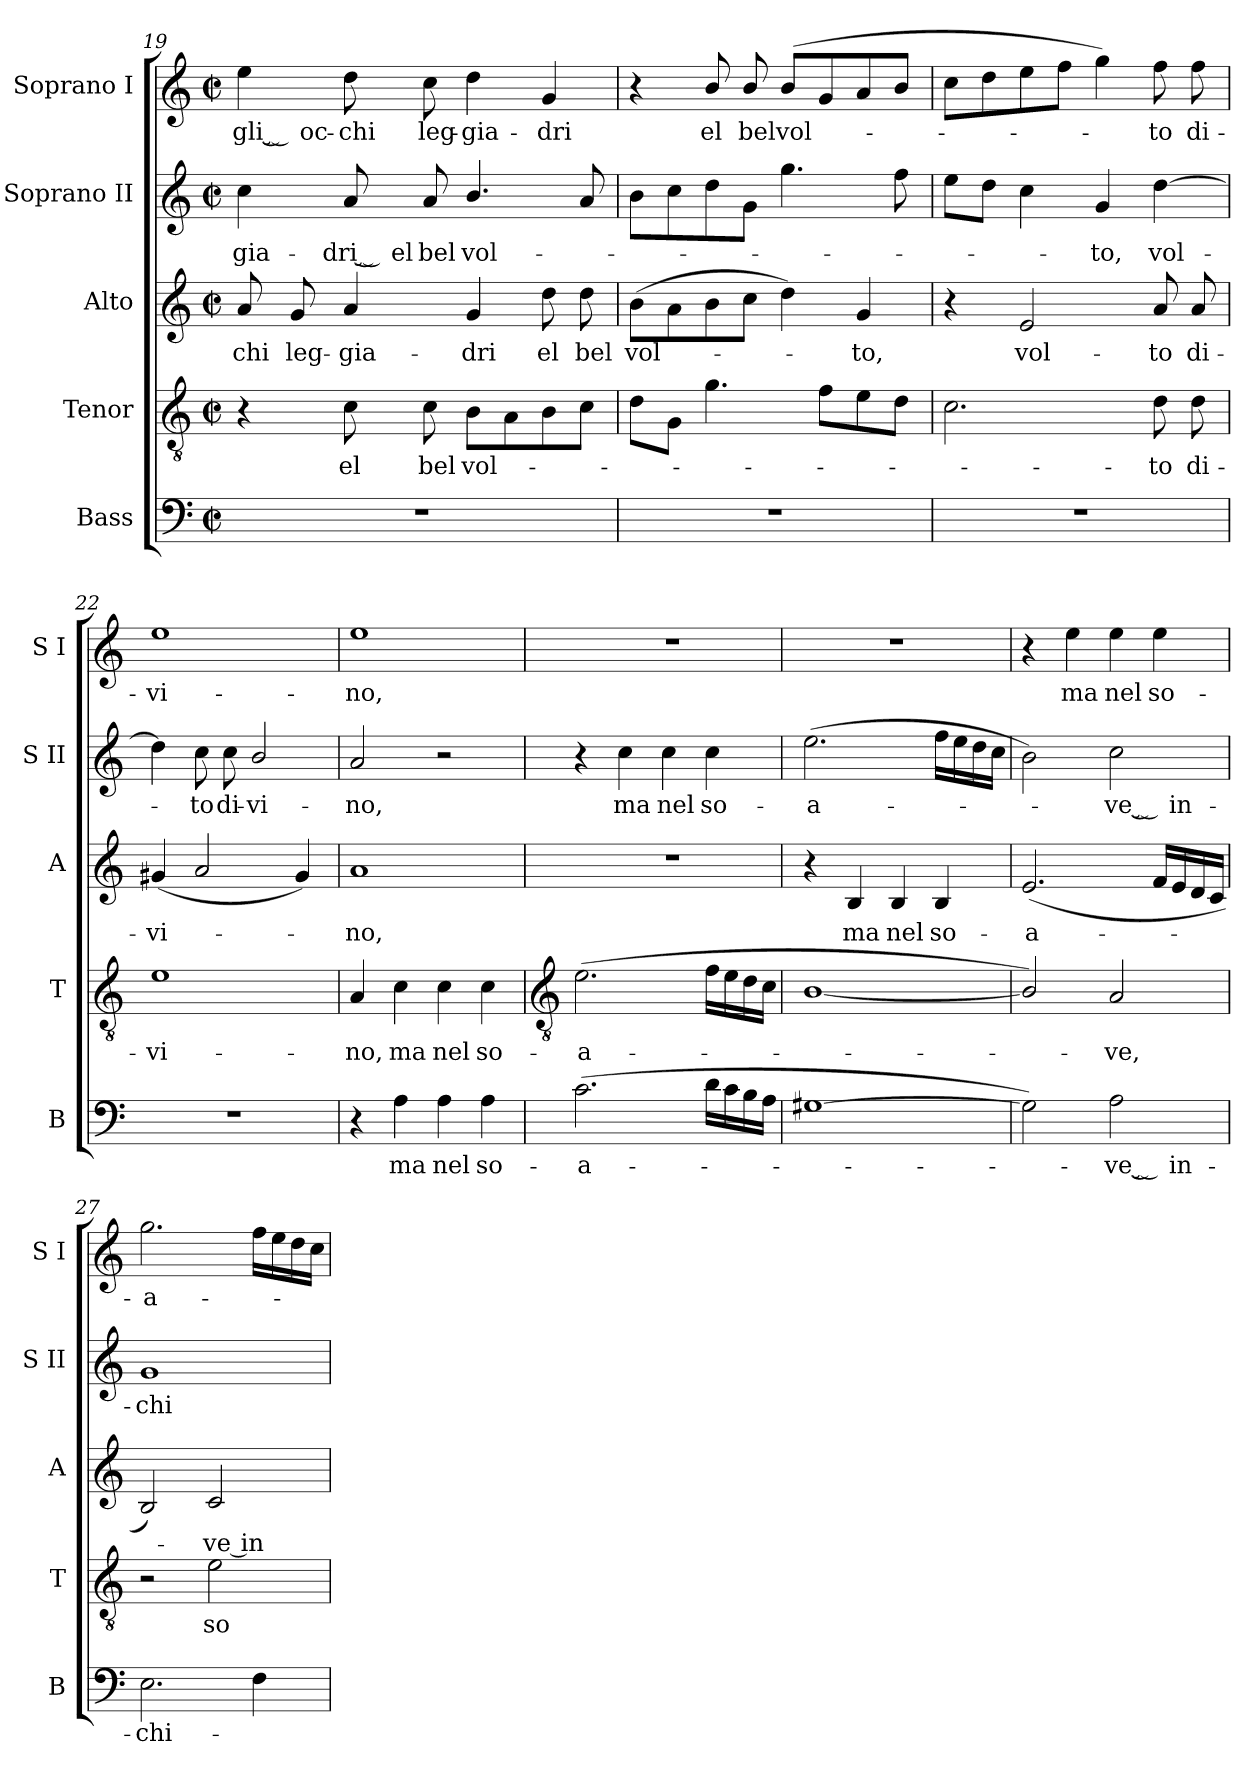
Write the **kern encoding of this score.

**kern	**text	**kern	**text	**kern	**text	**kern	**text	**kern	**text
*part5	*part5	*part4	*part4	*part3	*part3	*part2	*part2	*part1	*part1
*staff5	*staff5	*staff4	*staff4	*staff3	*staff3	*staff2	*staff2	*staff1	*staff1
*I"Bass	*	*I"Tenor	*	*I"Alto	*	*I"Soprano II	*	*I"Soprano I	*
*I'B	*	*I'T	*	*I'A	*	*I'S II	*	*I'S I	*
!!LO:LB:g=z
*clefF4	*	*clefGv2	*	*clefG2	*	*clefG2	*	*clefG2	*
*k[]	*	*k[]	*	*k[]	*	*k[]	*	*k[]	*
*C:	*	*C:	*	*C:	*	*C:	*	*C:	*
*M2/2	*	*M2/2	*	*M2/2	*	*M2/2	*	*M2/2	*
*met(c|)	*	*met(c|)	*	*met(c|)	*	*met(c|)	*	*met(c|)	*
=19	=19	=19	=19	=19	=19	=19	=19	=19	=19
!	!	!	!	!	!LO:LY:b	!	!LO:LY:b	!	!LO:LY:b
1r	.	4r	.	8a	-chi	4cc	gia-	4ee	gli ̮ oc-
!	!	!	!	!	!LO:LY:b	!	!	!	!
.	.	.	.	8g	leg-	.	.	.	.
!	!	!	!LO:LY:b	!	!LO:LY:b	!	!LO:LY:b	!	!LO:LY:b
.	.	8c	el	4a	-gia-	8a	-dri ̮ el	8dd	-chi
!	!	!	!LO:LY:b	!	!	!	!LO:LY:b	!	!LO:LY:b
.	.	8c	bel	.	.	8a	bel	8cc	leg-
!	!	!	!LO:LY:b	!	!LO:LY:b	!	!LO:LY:b	!	!LO:LY:b
.	.	8BL	vol-	4g	-dri	4.b/	vol-	4dd	-gia-
.	.	8A	.	.	.	.	.	.	.
!	!	!	!	!	!LO:LY:b	!	!	!	!LO:LY:b
.	.	8B	.	8dd	el	.	.	4g	-dri
!	!	!	!	!	!LO:LY:b	!	!	!	!
.	.	8cJ	.	8dd	bel	8a	.	.	.
=20	=20	=20	=20	=20	=20	=20	=20	=20	=20
!	!	!	!	!	!LO:LY:b	!	!	!	!
1r	.	8dL	.	(>8bL	vol-	8bL	.	4r	.
.	.	8GJ	.	8a	.	8cc	.	.	.
!	!	!	!	!	!	!	!	!	!LO:LY:b
.	.	4.g	.	8b	.	8dd	.	8b/	el
!	!	!	!	!	!	!	!	!	!LO:LY:b
.	.	.	.	8ccJ	.	8gJ	.	8b/	bel
!	!	!	!	!	!	!	!	!	!LO:LY:b
.	.	.	.	4dd)	.	4.gg	.	(>8bL	vol-
.	.	8fL	.	.	.	.	.	8g	.
!	!	!	!	!	!LO:LY:b	!	!	!	!
.	.	8e	.	4g	to,	.	.	8a	.
.	.	8dJ	.	.	.	8ff	.	8bJ	.
=21	=21	=21	=21	=21	=21	=21	=21	=21	=21
1r	.	2.c	.	4r	.	8eeL	.	8ccL	.
.	.	.	.	.	.	8ddJ	.	8dd	.
!	!	!	!	!	!LO:LY:b	!	!	!	!
.	.	.	.	2e	vol-	4cc	.	8ee	.
.	.	.	.	.	.	.	.	8ffJ	.
!	!	!	!	!	!	!	!LO:LY:b	!	!
.	.	.	.	.	.	4g	to,	4gg)	.
!	!	!	!LO:LY:b	!	!LO:LY:b	!	!LO:LY:b	!	!LO:LY:b
.	.	8d	to	8a	-to	[4dd	vol-	8ff	to
!	!	!	!LO:LY:b	!	!LO:LY:b	!	!	!	!LO:LY:b
.	.	8d	di-	8a	di-	.	.	8ff	di-
=22	=22	=22	=22	=22	=22	=22	=22	=22	=22
!	!	!	!LO:LY:b	!	!LO:LY:b	!	!	!	!LO:LY:b
1r	.	1e	-vi-	(<4g#X	-vi-	4dd]	.	1ee	-vi-
!	!	!	!	!	!	!	!LO:LY:b	!	!
.	.	.	.	2a	.	8cc	to	.	.
!	!	!	!	!	!	!	!LO:LY:b	!	!
.	.	.	.	.	.	8cc	di-	.	.
!	!	!	!	!	!	!	!LO:LY:b	!	!
.	.	.	.	.	.	2b/	-vi-	.	.
.	.	.	.	4g#)	.	.	.	.	.
=23	=23	=23	=23	=23	=23	=23	=23	=23	=23
!	!	!	!LO:LY:b	!	!LO:LY:b	!	!LO:LY:b	!	!LO:LY:b
4r	.	4A	-no,	1a	no,	2a	-no,	1ee	-no,
!	!LO:LY:b	!	!LO:LY:b	!	!	!	!	!	!
4A	ma	4c	ma	.	.	.	.	.	.
!	!LO:LY:b	!	!LO:LY:b	!	!	!	!	!	!
4A	nel	4c	nel	.	.	2r	.	.	.
!	!LO:LY:b	!	!LO:LY:b	!	!	!	!	!	!
4A	so-	4c	so-	.	.	.	.	.	.
!!LO:LB:g=z
=24	=24	=24	=24	=24	=24	=24	=24	=24	=24
*	*	*clefGv2	*	*	*	*	*	*	*
!	!LO:LY:b	!	!LO:LY:b	!	!	!	!	!	!
(>2.c	-a-	(>2.e	-a-	1r	.	4r	.	1r	.
!	!	!	!	!	!	!	!LO:LY:b	!	!
.	.	.	.	.	.	4cc	ma	.	.
!	!	!	!	!	!	!	!LO:LY:b	!	!
.	.	.	.	.	.	4cc	nel	.	.
!	!	!	!	!	!	!	!LO:LY:b	!	!
16dLL	.	16fLL	.	.	.	4cc	so-	.	.
16c	.	16e	.	.	.	.	.	.	.
16B	.	16d	.	.	.	.	.	.	.
16AJJ	.	16cJJ	.	.	.	.	.	.	.
=25	=25	=25	=25	=25	=25	=25	=25	=25	=25
!	!	!	!	!	!	!	!LO:LY:b	!	!
[1G#X	.	[1B/	.	4r	.	(>2.ee	-a-	1r	.
!	!	!	!	!	!LO:LY:b	!	!	!	!
.	.	.	.	4B	ma	.	.	.	.
!	!	!	!	!	!LO:LY:b	!	!	!	!
.	.	.	.	4B	nel	.	.	.	.
!	!	!	!	!	!LO:LY:b	!	!	!	!
.	.	.	.	4B	so-	16ffLL	.	.	.
.	.	.	.	.	.	16ee	.	.	.
.	.	.	.	.	.	16dd	.	.	.
.	.	.	.	.	.	16ccJJ	.	.	.
=26	=26	=26	=26	=26	=26	=26	=26	=26	=26
!	!	!	!	!	!LO:LY:b	!	!	!	!
2G#])	.	2B/])	.	(<2.e	-a-	2b)	.	4r	.
!	!	!	!	!	!	!	!	!	!LO:LY:b
.	.	.	.	.	.	.	.	4ee	ma
!	!LO:LY:b	!	!LO:LY:b	!	!	!	!LO:LY:b	!	!LO:LY:b
2A	ve ̮ in-	2A	ve,	.	.	2cc	ve ̮ in-	4ee	nel
!	!	!	!	!	!	!	!	!	!LO:LY:b
.	.	.	.	16fLL	.	.	.	4ee	so-
.	.	.	.	16e	.	.	.	.	.
.	.	.	.	16d	.	.	.	.	.
.	.	.	.	16cJJ	.	.	.	.	.
=27	=27	=27	=27	=27	=27	=27	=27	=27	=27
!	!LO:LY:b	!	!	!	!	!	!LO:LY:b	!	!LO:LY:b
2.E	-chi-	2r	.	2B)	.	1g	-chi-	2.gg	-a-
!	!	!	!LO:LY:b	!	!LO:LY:b	!	!	!	!
.	.	2e	so-	2c	ve in-	.	.	.	.
4F	.	.	.	.	.	.	.	16ffLL	.
.	.	.	.	.	.	.	.	16ee	.
.	.	.	.	.	.	.	.	16dd	.
.	.	.	.	.	.	.	.	16ccJJ	.
=	=	=	=	=	=	=	=	=	=
*-	*-	*-	*-	*-	*-	*-	*-	*-	*-
